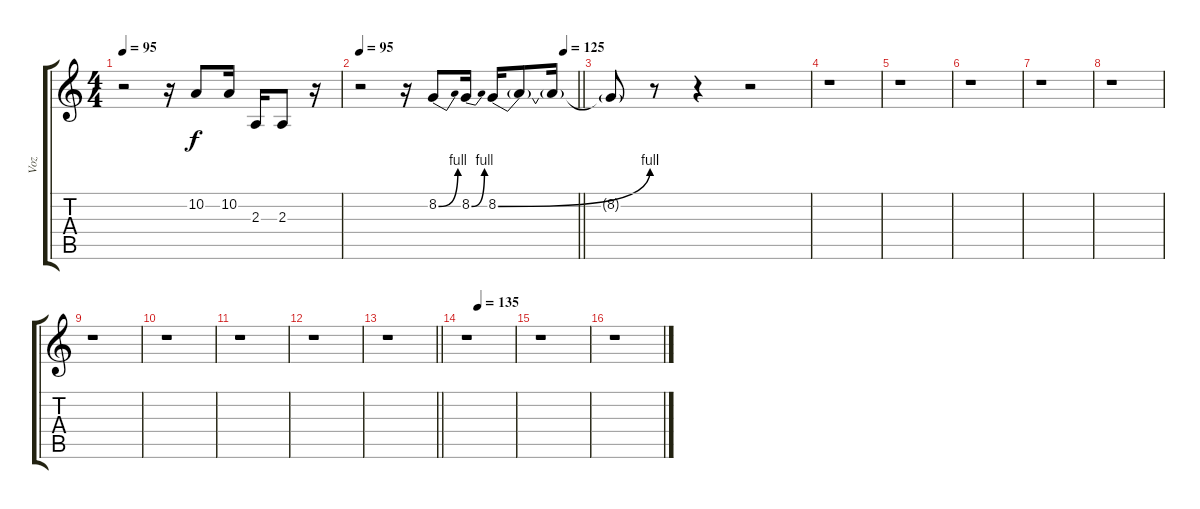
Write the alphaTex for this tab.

\track ("Voz" "Voz") {instrument choiraahs}
\staff {score tabs}
\tuning (E4 B3 G3 D3 A2 E2) {hide}
\ts (4 4)
\tempo 95
\clef g2
\ks c
r.2{dy f} r.16 10.2.8 10.2.16 2.3.16 2.3.8 r.16 |
\tempo 95
\tempo (125 0.9375)
\barLineRight lightlight
r.2 r.16 8.2{be (bend 0 0 60 4)}.8 8.2{be (bend 0 0 60 4)}.16 8.2{be (bend 0 0 60 4)}.16 8.2{t}.8 8.2{t}.16 |
8.2{t}.8 r.8 r.4 r.2 |
r.1 |
r.1 |
r.1 |
r.1 |
r.1 |
r.1 |
r.1 |
r.1 |
r.1 |
\barLineRight lightlight
r.1 |
\tempo (135 0.25)
r.1 |
r.1 |
r.1
